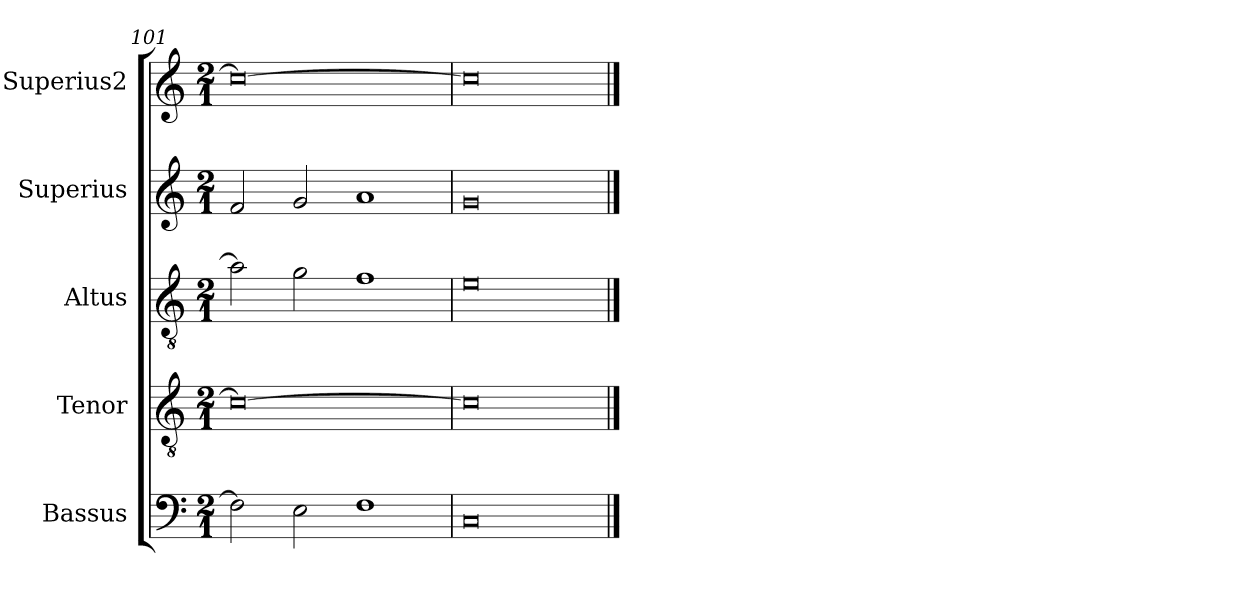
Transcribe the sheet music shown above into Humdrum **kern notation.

**kern	**kern	**kern	**kern	**kern
*part5	*part4	*part3	*part2	*part1
*staff5	*staff4	*staff3	*staff2	*staff1
*I"Bassus	*I"Tenor	*I"Altus	*I"Superius	*I"Superius2
*I'B	*I'T	*I'A	*I'S	*I'S2
*clefF4	*clefGv2	*clefGv2	*clefG2	*clefG2
*k[]	*k[]	*k[]	*k[]	*k[]
*M2/1	*M2/1	*M2/1	*M2/1	*M2/1
=101	=101	=101	=101	=101
2F\]	0c_	2a\]	2f/	0cc_
2E\	.	2g\	2g/	.
1F	.	1f	1a	.
=102	=102	=102	=102	=102
0C	0c]	0e	0g	0cc]
==	==	==	==	==
*-	*-	*-	*-	*-
